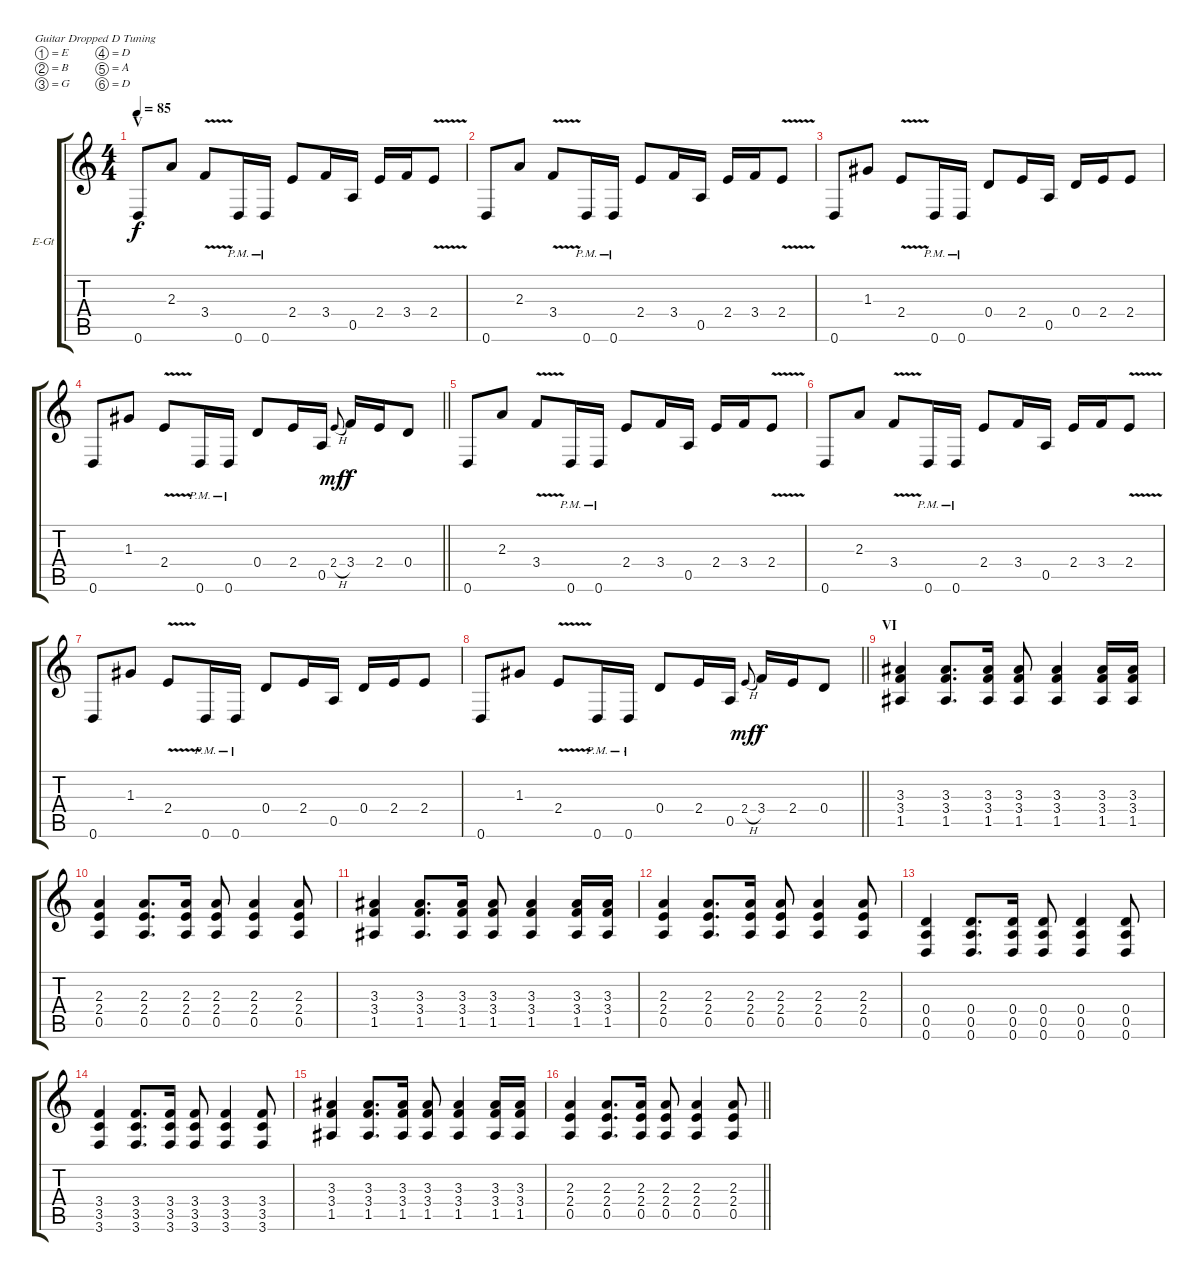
\bracketExtendMode groupsimilarinstruments
\firstSystemTrackNameOrientation horizontal
\otherSystemsTrackNameOrientation horizontal
\track ("Lead Guitar" "E-Gt") {instrument distortionguitar}
\staff {score tabs}
\tuning (E4 B3 G3 D3 A2 D2)
\ts (4 4)
\section ("" "V")
\tempo 85
\clef g2
\ks c
0.6.8{dy f} 2.3.8 3.4{v}.8 0.6{pm}.16 0.6{pm}.16 2.4.8 3.4.16 0.5.16 2.4.16 3.4.16 2.4{v}.8 |
0.6.8 2.3.8 3.4{v}.8 0.6{pm}.16 0.6{pm}.16 2.4.8 3.4.16 0.5.16 2.4.16 3.4.16 2.4{v}.8 |
0.6.8 1.3.8 2.4{v}.8 0.6{pm}.16 0.6{pm}.16 0.4.8 2.4.16 0.5.16 0.4.16 2.4.16 2.4.8 |
\barLineRight lightlight
0.6.8 1.3.8 2.4{v}.8 0.6{pm}.16 0.6{pm}.16 0.4.8 2.4.16 0.5.16 2.4{h}.8{gr onbeat dy mf} 3.4.16{dy f} 2.4.16 0.4.8 |
0.6.8 2.3.8 3.4{v}.8 0.6{pm}.16 0.6{pm}.16 2.4.8 3.4.16 0.5.16 2.4.16 3.4.16 2.4{v}.8 |
0.6.8 2.3.8 3.4{v}.8 0.6{pm}.16 0.6{pm}.16 2.4.8 3.4.16 0.5.16 2.4.16 3.4.16 2.4{v}.8 |
0.6.8 1.3.8 2.4{v}.8 0.6{pm}.16 0.6{pm}.16 0.4.8 2.4.16 0.5.16 0.4.16 2.4.16 2.4.8 |
\barLineRight lightlight
0.6.8 1.3.8 2.4{v}.8 0.6{pm}.16 0.6{pm}.16 0.4.8 2.4.16 0.5.16 2.4{h}.8{gr onbeat dy mf} 3.4.16{dy f} 2.4.16 0.4.8 |
\section ("" "VI")
(3.3 3.4 1.5).4 (3.3 3.4 1.5).8{d} (3.3 3.4 1.5).16 (3.3 3.4 1.5).8 (3.3 3.4 1.5).4 (3.3 3.4 1.5).16 (3.3 3.4 1.5).16 |
(2.3 2.4 0.5).4 (2.3 2.4 0.5).8{d} (2.3 2.4 0.5).16 (2.3 2.4 0.5).8 (2.3 2.4 0.5).4 (2.3 2.4 0.5).8 |
(3.3 3.4 1.5).4 (3.3 3.4 1.5).8{d} (3.3 3.4 1.5).16 (3.3 3.4 1.5).8 (3.3 3.4 1.5).4 (3.3 3.4 1.5).16 (3.3 3.4 1.5).16 |
(2.3 2.4 0.5).4 (2.3 2.4 0.5).8{d} (2.3 2.4 0.5).16 (2.3 2.4 0.5).8 (2.3 2.4 0.5).4 (2.3 2.4 0.5).8 |
(0.4 0.5 0.6).4 (0.4 0.5 0.6).8{d} (0.4 0.5 0.6).16 (0.4 0.5 0.6).8 (0.4 0.5 0.6).4 (0.4 0.5 0.6).8 |
(3.4 3.5 3.6).4 (3.4 3.5 3.6).8{d} (3.4 3.5 3.6).16 (3.4 3.5 3.6).8 (3.4 3.5 3.6).4 (3.4 3.5 3.6).8 |
(3.3 3.4 1.5).4 (3.3 3.4 1.5).8{d} (3.3 3.4 1.5).16 (3.3 3.4 1.5).8 (3.3 3.4 1.5).4 (3.3 3.4 1.5).16 (3.3 3.4 1.5).16 |
\barLineRight lightlight
(2.3 2.4 0.5).4 (2.3 2.4 0.5).8{d} (2.3 2.4 0.5).16 (2.3 2.4 0.5).8 (2.3 2.4 0.5).4 (2.3 2.4 0.5).8
